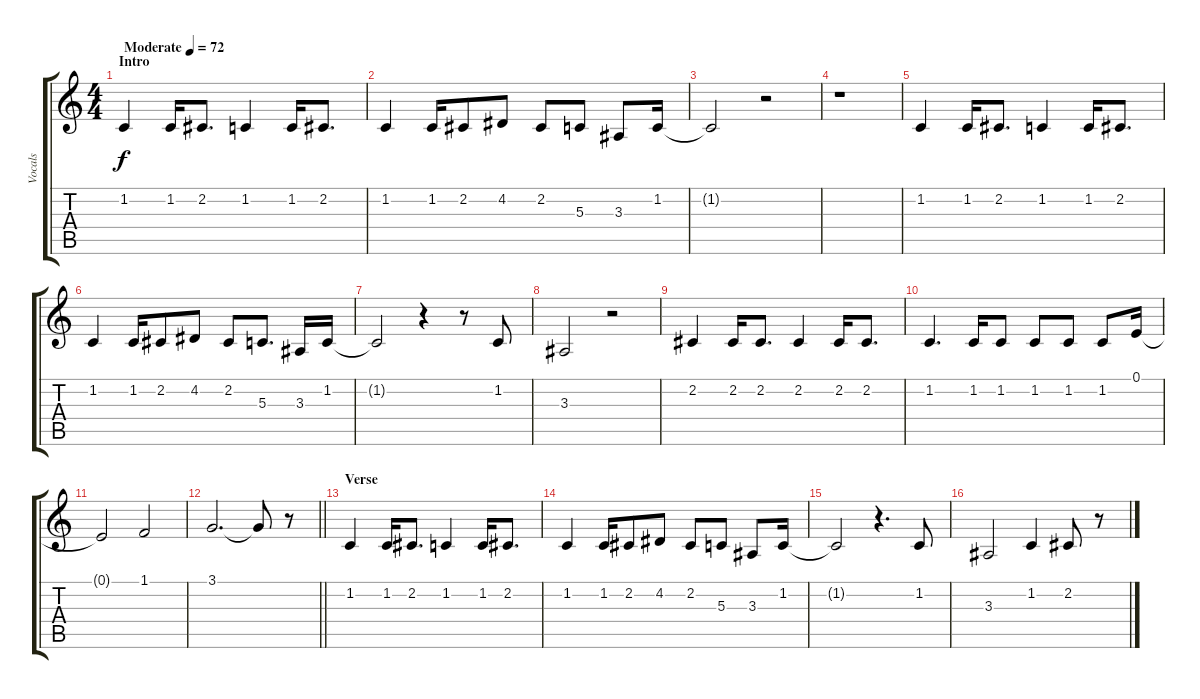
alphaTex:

\track ("Vocals" "Vocals") {instrument altosax}
\staff {score tabs}
\tuning (E4 B3 G3 D3 A2 E2) {hide}
\ts (4 4)
\section ("" "Intro")
\tempo (72 "Moderate")
\clef g2
\ks c
1.2.4{dy f instrument altosax} 1.2.16 2.2.8{d} 1.2.4 1.2.16 2.2.8{d} |
1.2.4 1.2.16 2.2.8 4.2.8 2.2.8 5.3.8 3.3.8 1.2.16 |
1.2{t}.2 r.2 |
r.1 |
1.2.4 1.2.16 2.2.8{d} 1.2.4 1.2.16 2.2.8{d} |
1.2.4 1.2.16 2.2.8 4.2.8 2.2.8 5.3.8{d} 3.3.16 1.2.16 |
1.2{t}.2 r.4 r.8 1.2.8 |
3.3.2 r.2 |
2.2.4 2.2.16 2.2.8{d} 2.2.4 2.2.16 2.2.8{d} |
1.2.4{d} 1.2.16 1.2.8 1.2.8 1.2.8 1.2.8 0.1.16 |
0.1{t}.2 1.1.2 |
\barLineRight lightlight
3.1.2{d} 3.1{t}.8 r.8 |
\section ("" "Verse")
1.2.4 1.2.16 2.2.8{d} 1.2.4 1.2.16 2.2.8{d} |
1.2.4 1.2.16 2.2.8 4.2.8 2.2.8 5.3.8 3.3.8 1.2.16 |
1.2{t}.2 r.4{d} 1.2.8 |
3.3.2 1.2.4 2.2.8 r.8
